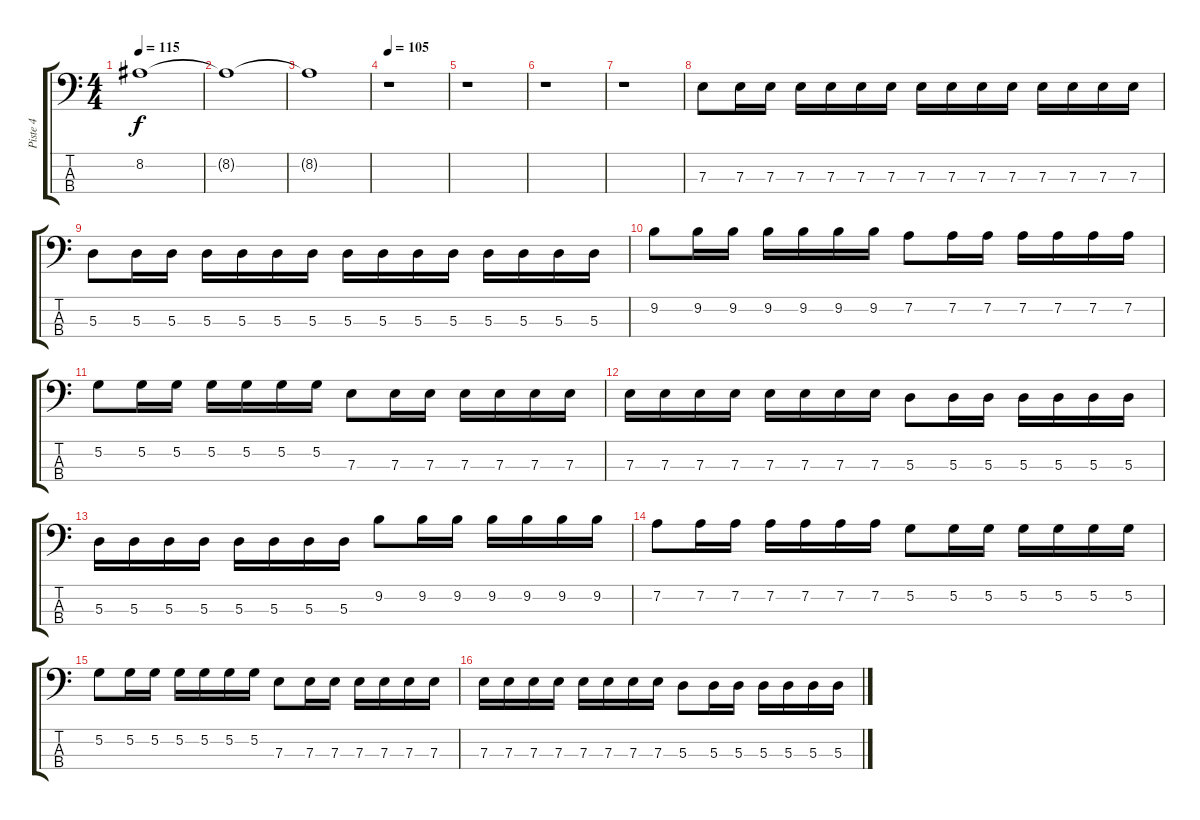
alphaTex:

\track ("Piste 4" "Piste 4") {instrument electricbassfinger}
\staff {score tabs}
\tuning (G2 D2 A1 E1) {hide}
\ts (4 4)
\tempo 115
\clef f4
\ks c
8.2{t}.1{dy f} |
8.2{t}.1 |
8.2{t}.1 |
\tempo 105
r.1 |
r.1 |
r.1 |
r.1 |
7.3.8 7.3.16 7.3.16 7.3.16 7.3.16 7.3.16 7.3.16 7.3.16 7.3.16 7.3.16 7.3.16 7.3.16 7.3.16 7.3.16 7.3.16 |
5.3.8 5.3.16 5.3.16 5.3.16 5.3.16 5.3.16 5.3.16 5.3.16 5.3.16 5.3.16 5.3.16 5.3.16 5.3.16 5.3.16 5.3.16 |
9.2.8 9.2.16 9.2.16 9.2.16 9.2.16 9.2.16 9.2.16 7.2.8 7.2.16 7.2.16 7.2.16 7.2.16 7.2.16 7.2.16 |
5.2.8 5.2.16 5.2.16 5.2.16 5.2.16 5.2.16 5.2.16 7.3.8 7.3.16 7.3.16 7.3.16 7.3.16 7.3.16 7.3.16 |
7.3.16 7.3.16 7.3.16 7.3.16 7.3.16 7.3.16 7.3.16 7.3.16 5.3.8 5.3.16 5.3.16 5.3.16 5.3.16 5.3.16 5.3.16 |
5.3.16 5.3.16 5.3.16 5.3.16 5.3.16 5.3.16 5.3.16 5.3.16 9.2.8 9.2.16 9.2.16 9.2.16 9.2.16 9.2.16 9.2.16 |
7.2.8 7.2.16 7.2.16 7.2.16 7.2.16 7.2.16 7.2.16 5.2.8 5.2.16 5.2.16 5.2.16 5.2.16 5.2.16 5.2.16 |
5.2.8 5.2.16 5.2.16 5.2.16 5.2.16 5.2.16 5.2.16 7.3.8 7.3.16 7.3.16 7.3.16 7.3.16 7.3.16 7.3.16 |
7.3.16 7.3.16 7.3.16 7.3.16 7.3.16 7.3.16 7.3.16 7.3.16 5.3.8 5.3.16 5.3.16 5.3.16 5.3.16 5.3.16 5.3.16
